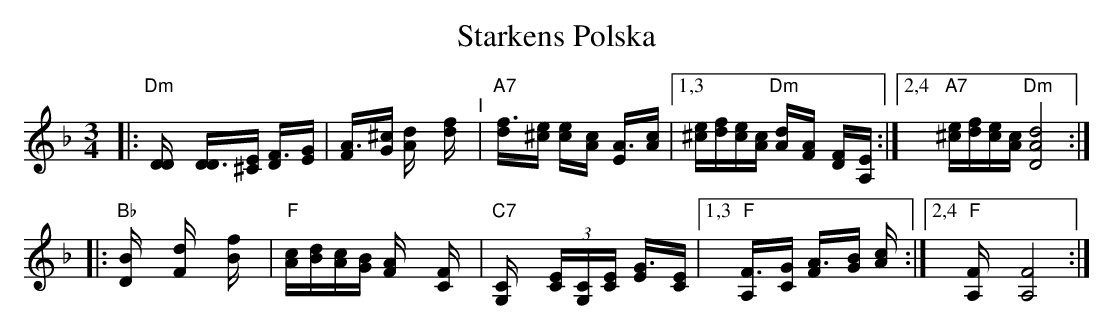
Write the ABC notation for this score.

X:1
T: Starkens Polska
M: 3/4
L: 1/16
K: Dm
|: "Dm"[D4D] [D3D][E^C] [F3D][GE] | [A3F][^cG] [d4A] [f4d] \
"^I"| "A7"[f3d][e^c] [e2c][c2A] [A3E][cA] |\
[1,3 [e^c][fd][ec][cA] "Dm"[d2A][A2F] [F2D][E2A,] :|\
[2,4 "A7"[e^c][fd][ec][cA] "Dm"[d8A8D8] :|
|: "Bb"[B4D] [d4F] [f4B] | "F"[cA][dB][cA][BG] [A4F] [F4C] \
| "C7"[C4G,] (3[E2C][C2G,][E2C] [G3E][EC] |\
[1,3 "F"[F3A,][GC] [A3F][BG] [c4A] :|\
[2,4 "F"[F4A,] [F8A,8] :|
